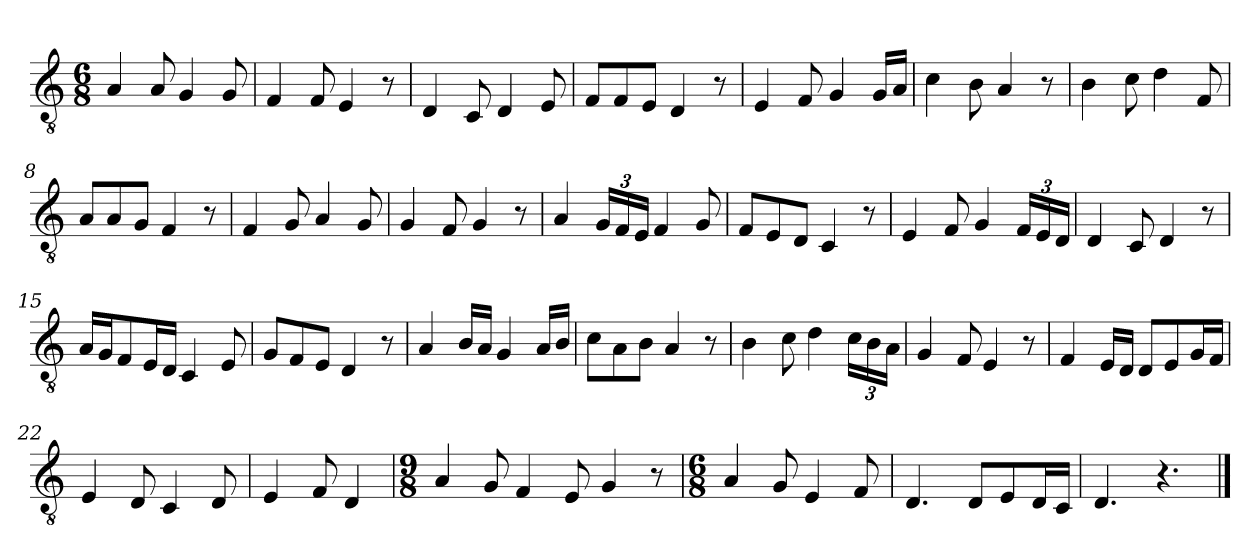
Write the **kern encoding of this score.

**kern
*part1
*staff1
*clefGv2
*k[]
*C:
*M6/8
=1
4A/
8A/
4G/
8G/
=2
4F/
8F/
4E/
8r
=3
4D/
8C/
4D/
8E/
=4
8F/L
8F/
8E/J
4D/
8r
=5
4E/
8F/
4G/
16G/LL
16A/JJ
=6
4c\
8B\
4A/
8r
!!LO:LB:g=z
=7
4B\
8c\
4d\
8F/
=8
8A/L
8A/
8G/J
4F/
8r
=9
4F/
8G/
4A/
8G/
=10
4G/
8F/
4G/
8r
=11
4A/
24G/LL
24F/
24E/JJ
4F/
8G/
=12
8F/L
8E/
8D/J
4C/
8r
=13
4E/
8F/
4G/
24F/LL
24E/
24D/JJ
!!LO:LB:g=z
=14
4D/
8C/
4D/
8r
=15
16A/LL
16G/J
8F/
16E/L
16D/JJ
4C/
8E/
=16
8G/L
8F/
8E/J
4D/
8r
=17
4A/
16B/LL
16A/JJ
4G/
16A/LL
16B/JJ
=18
8c\L
8A\
8B\J
4A/
8r
=19
4B\
8c\
4d\
24c\LL
24B\
24A\JJ
!!LO:LB:g=z
=20
4G/
8F/
4E/
8r
=21
4F/
16E/LL
16D/JJ
8D/L
8E/
16G/L
16F/JJ
=22
4E/
8D/
4C/
8D/
=23
4E/
8F/
4D/
=24
*M9/8
4A/
8G/
4F/
8E/
4G/
8r
=25
*M6/8
4A/
8G/
4E/
8F/
!!LO:LB:g=z
=26
4.D/
8D/L
8E/
16D/L
16C/JJ
=27
4.D/
4.r
==
*-
